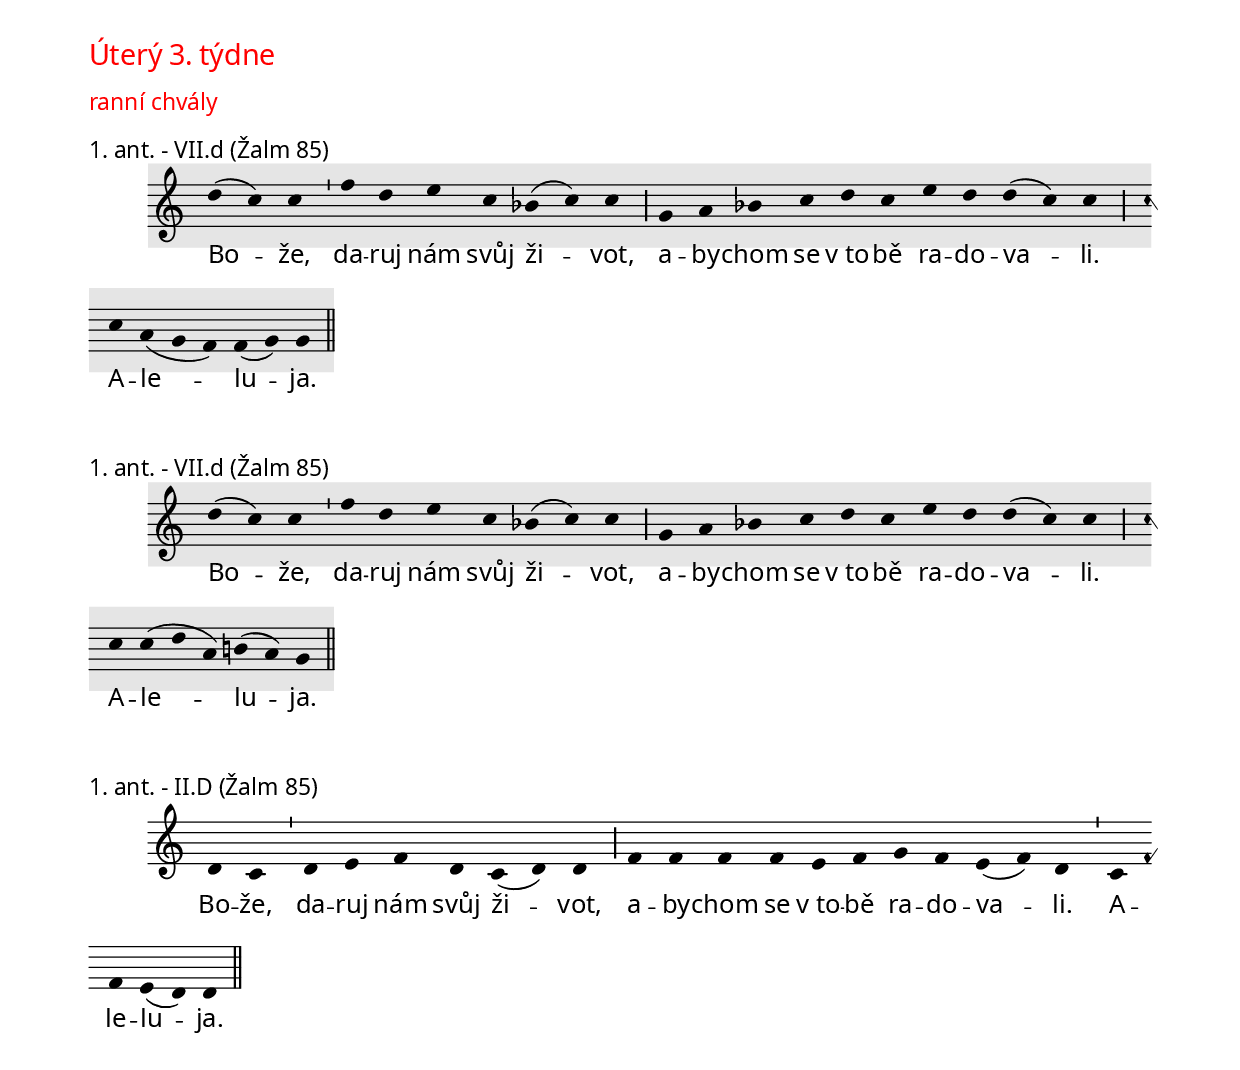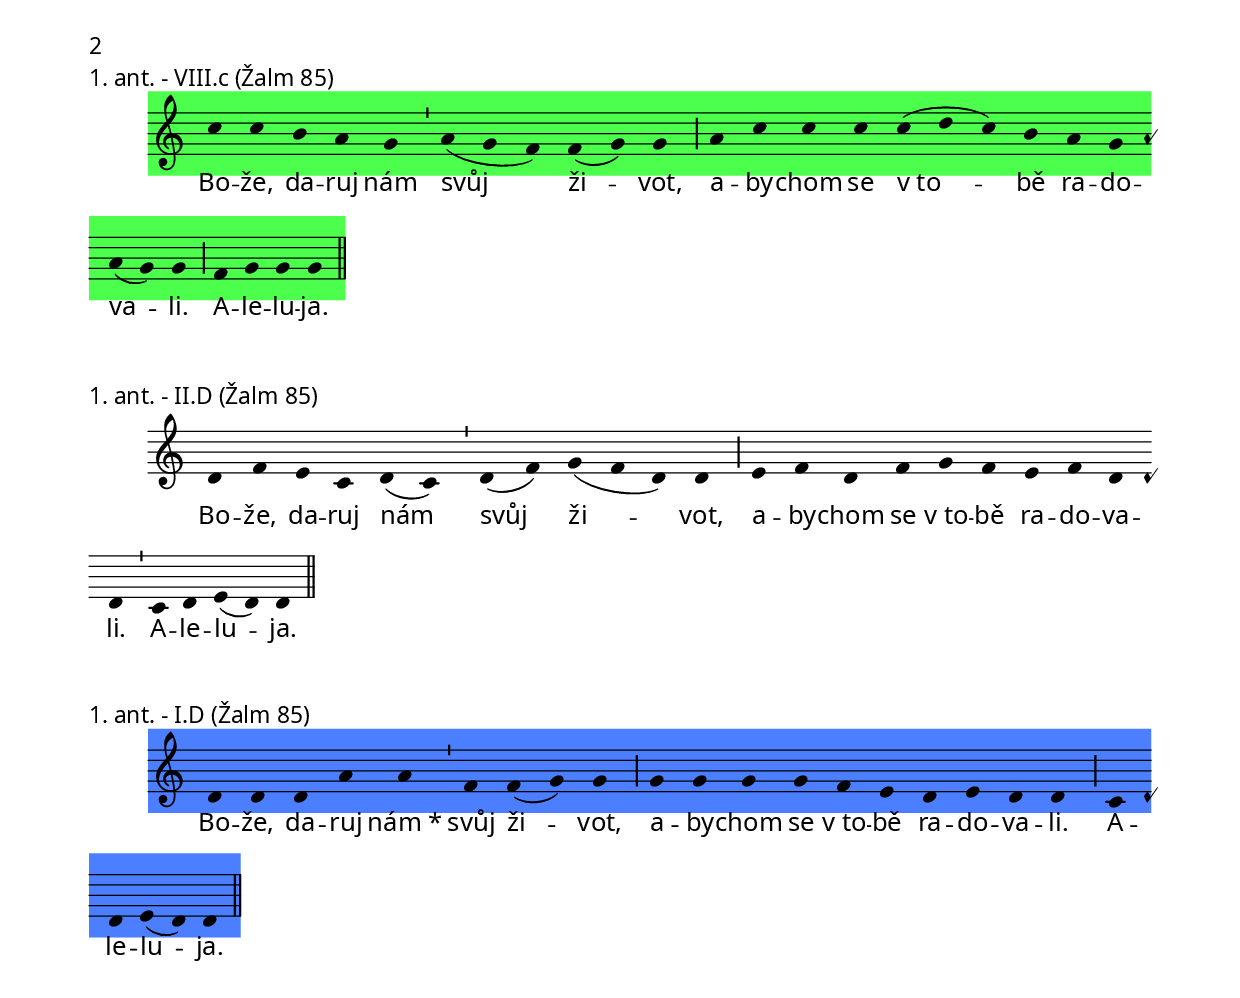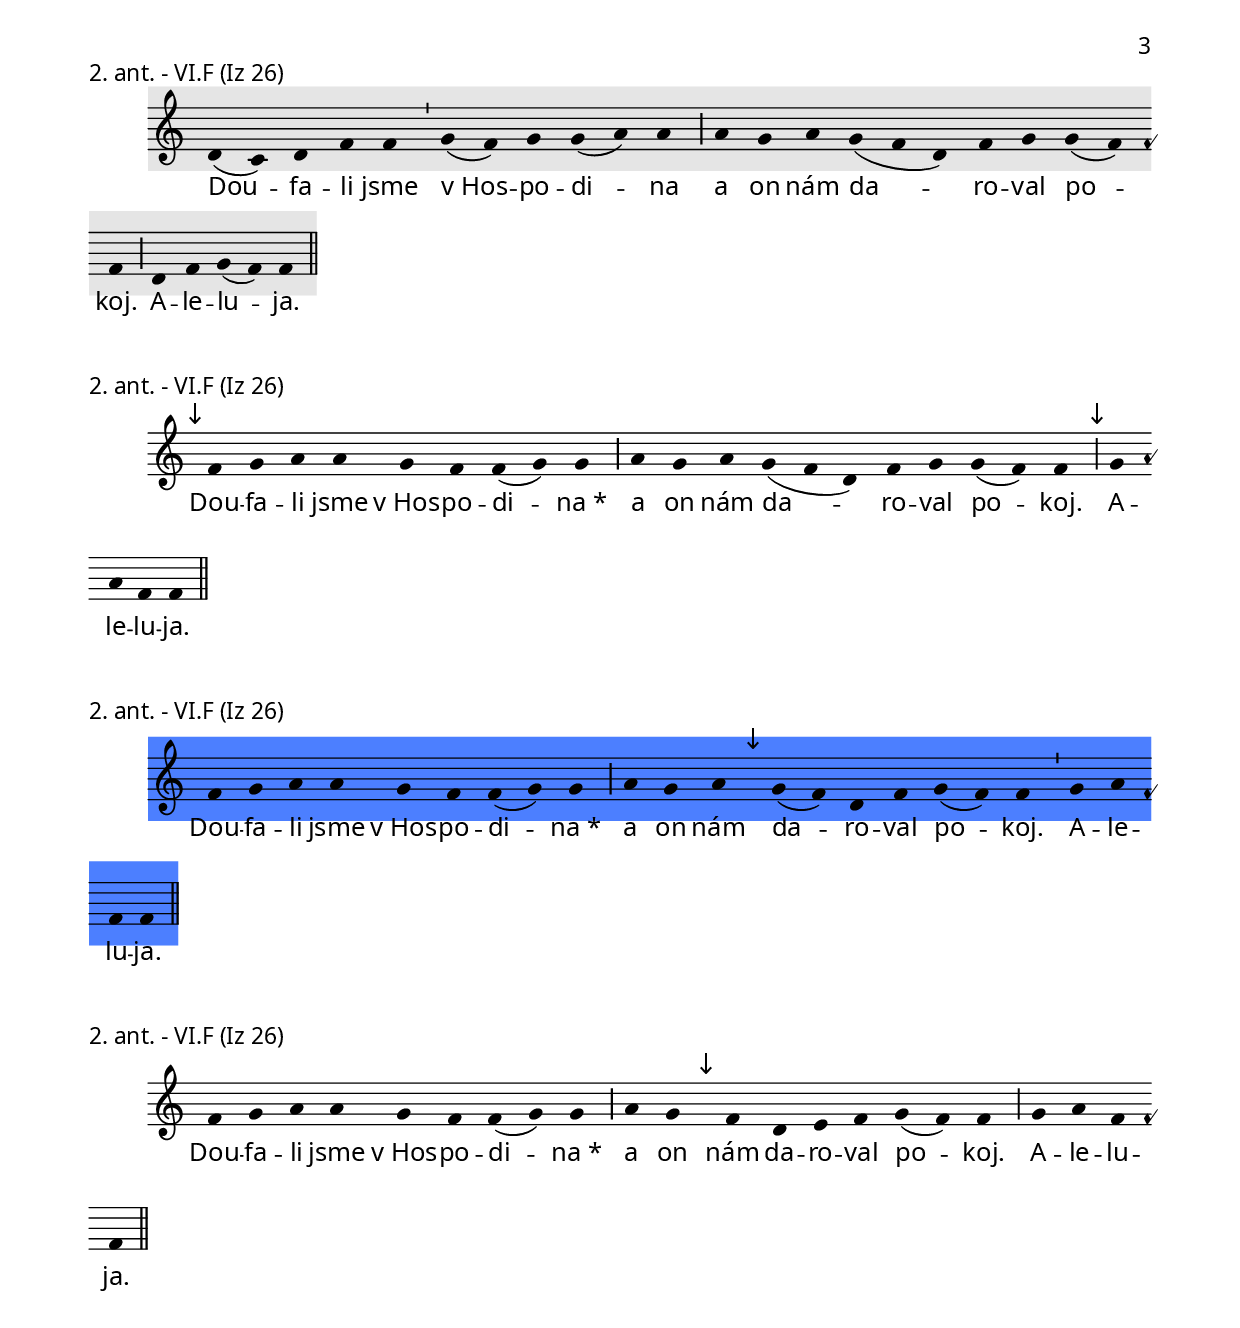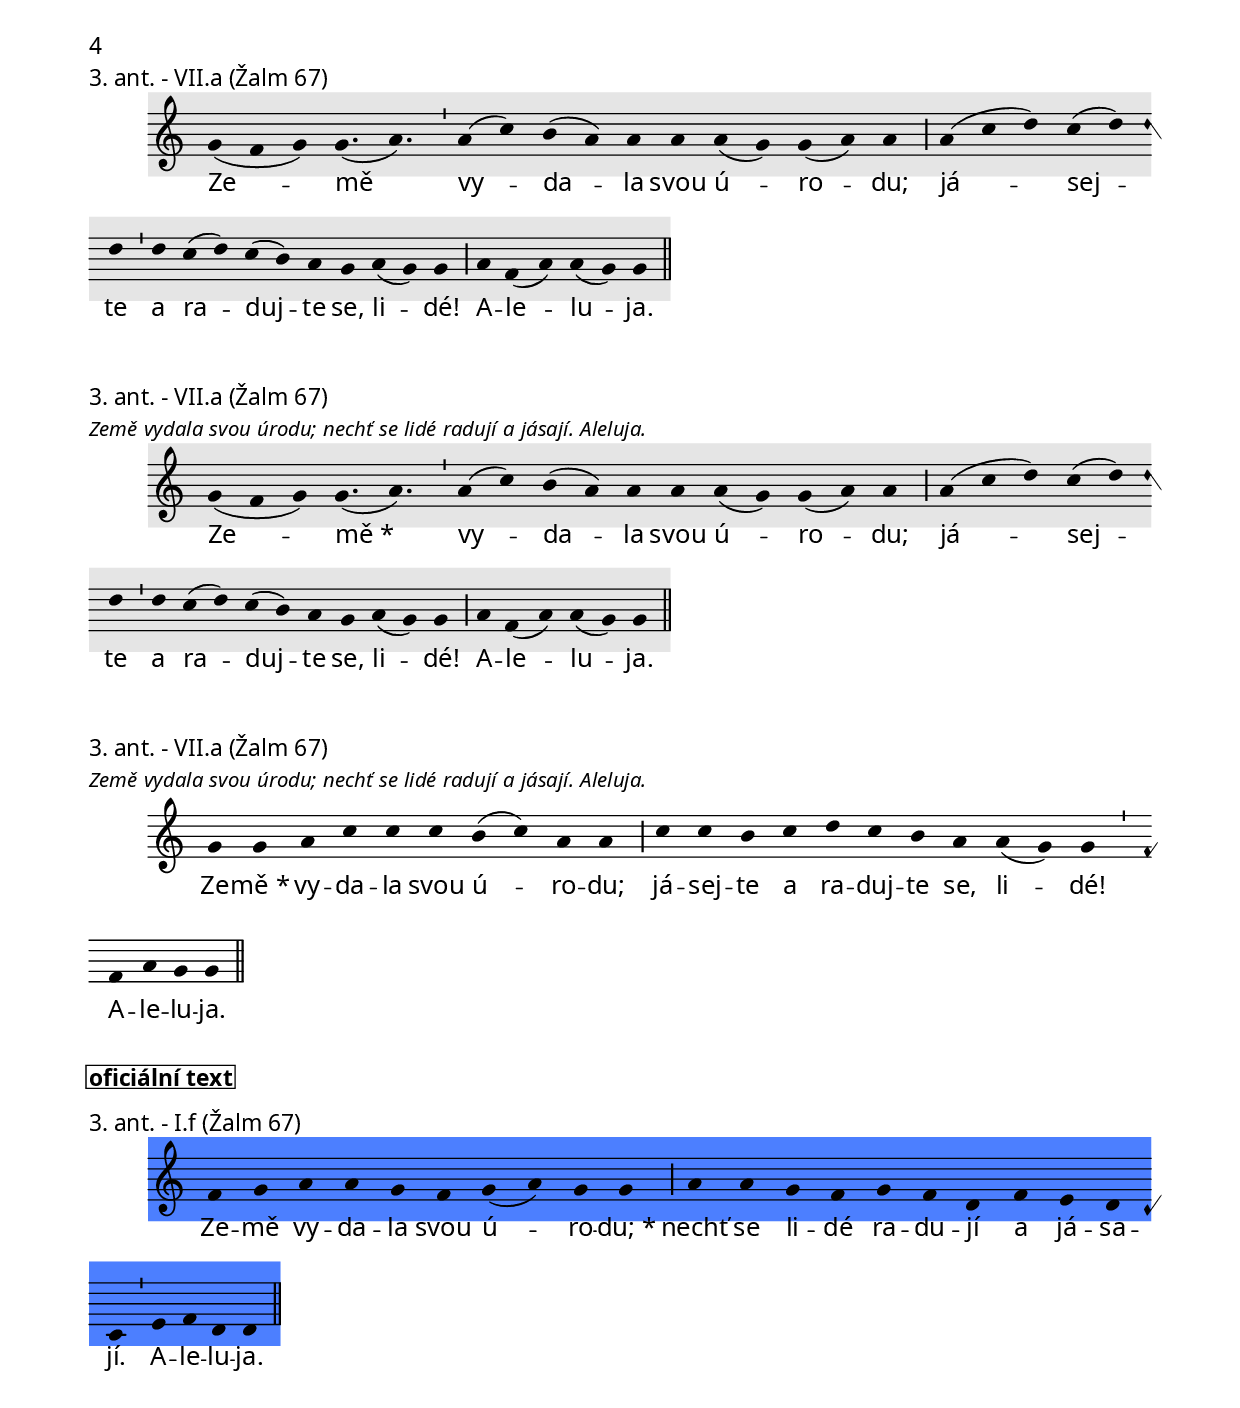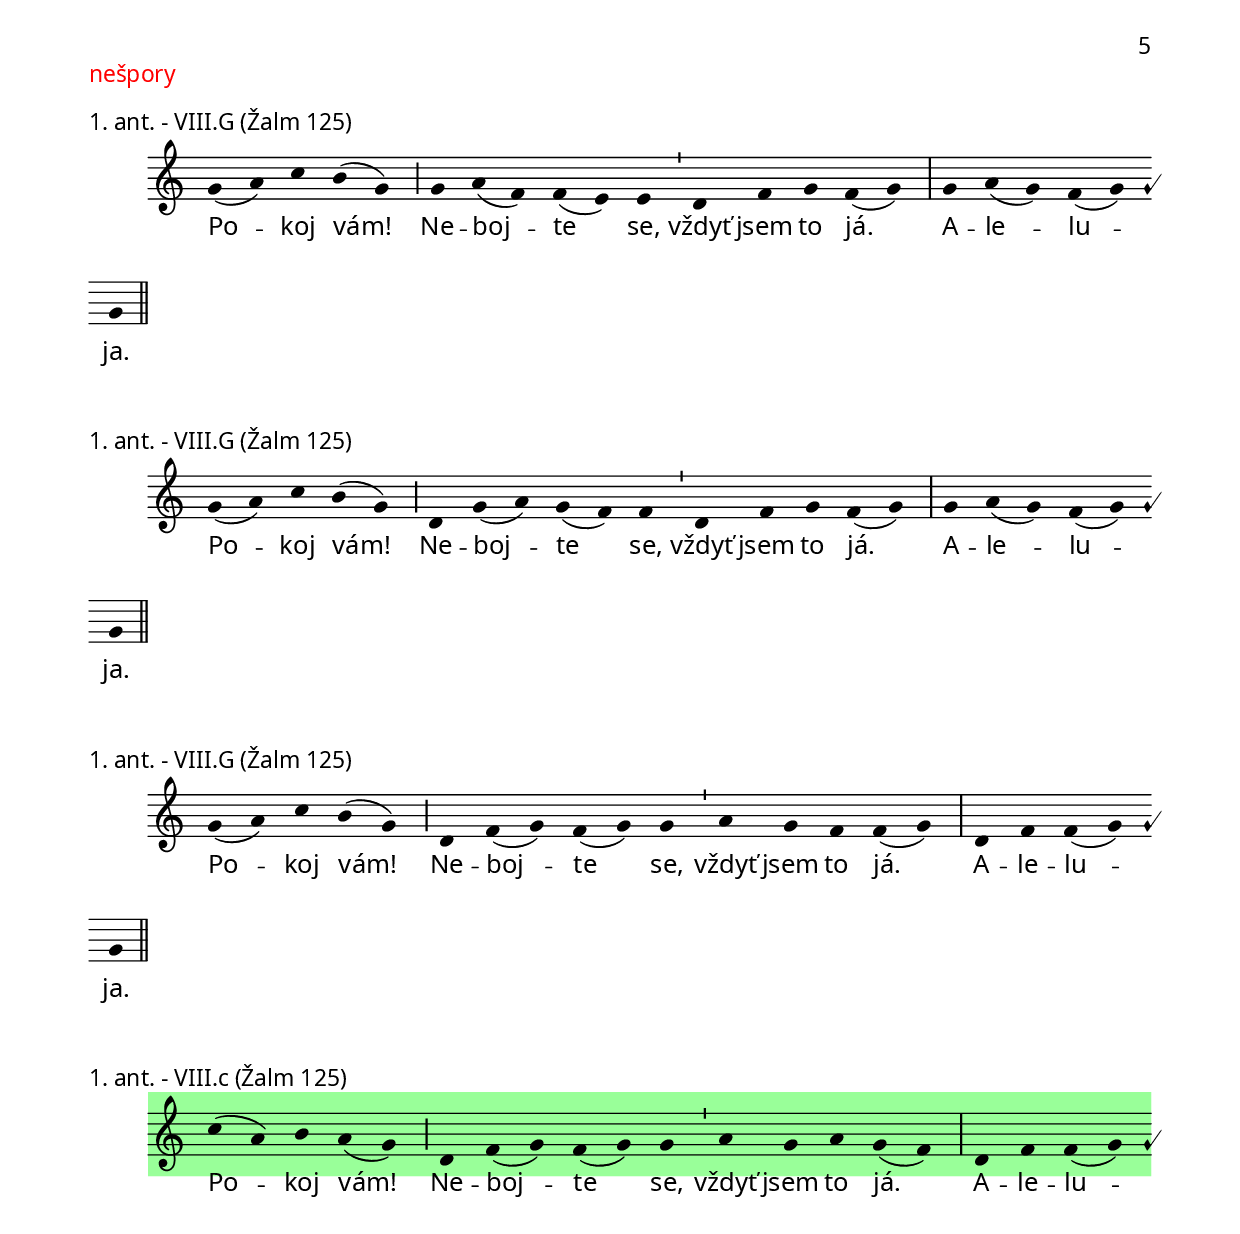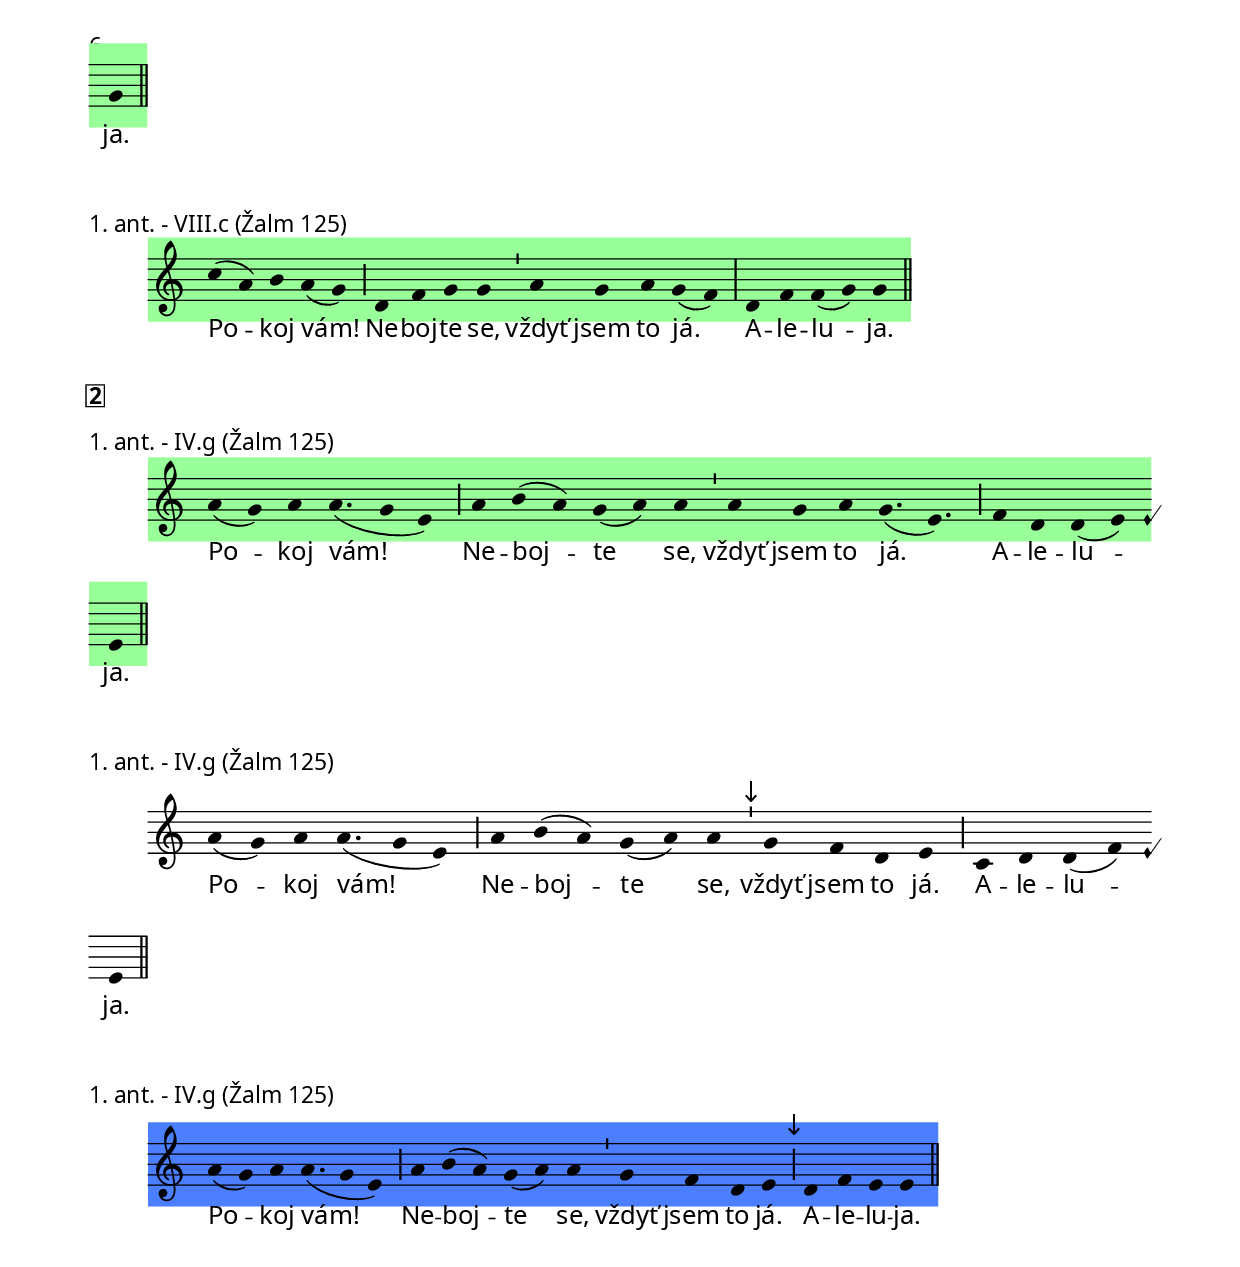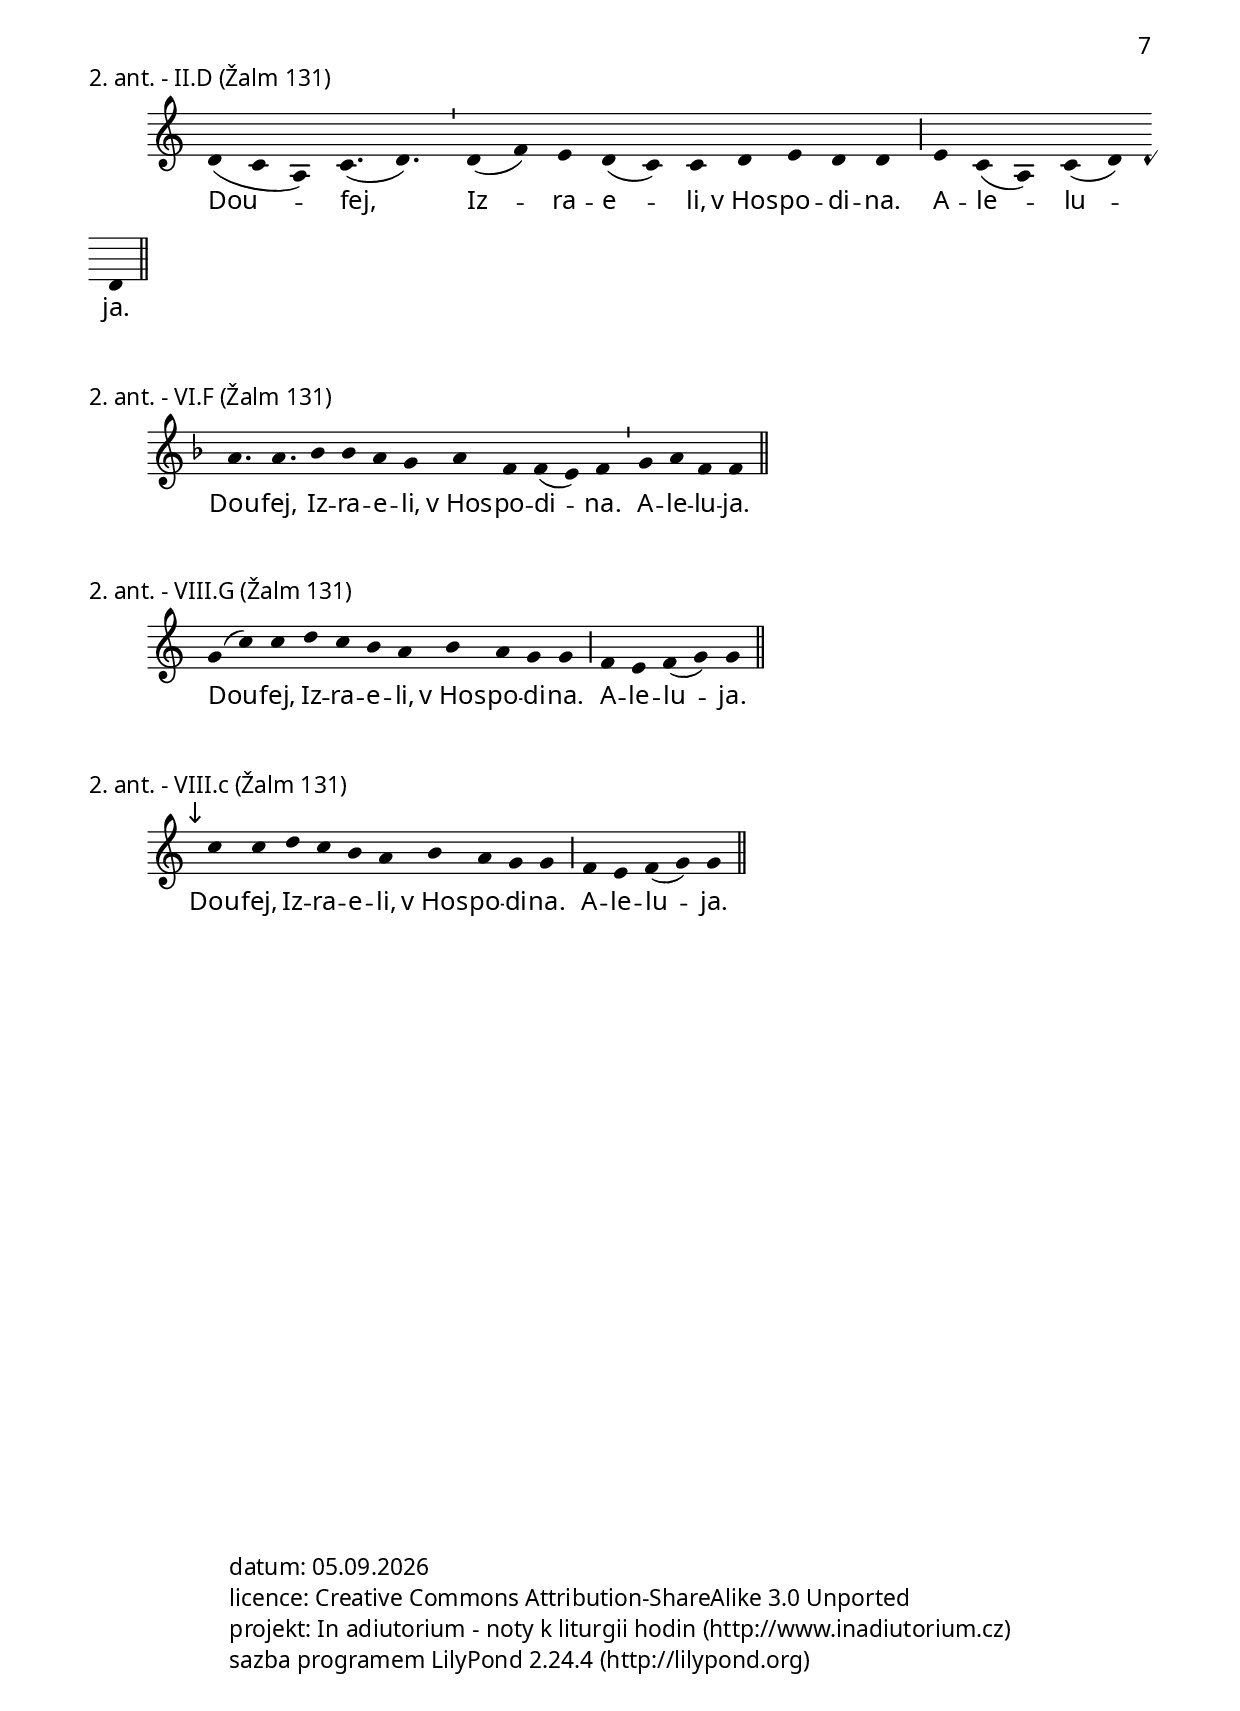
\include "../spolecne.ly"

\markup {\nadpisDen {Úterý 3. týdne}}

\markup {\nadpisHodinka {"ranní chvály"}}

\score {
  \relative c'' {
    \zvyraznovacSedy
    \choralniRezim
    d( c) c \barMin f d e c bes( c) c \barMaior
    g a bes c d c e d d( c) c \barMaior
    c a( g f) f( g) g \barFinalis
  }
  \addlyrics {
    Bo -- že, da -- ruj nám svůj ži -- vot,
    a -- by -- chom se v_to -- bě ra -- do -- va -- li.
    A -- le -- lu -- ja.
  }
  \header {
    quid = "1. ant."
    modus = "VII"
    differentia = "d"
    psalmus = "Žalm 85"
    id = "rch-a1"
    piece = \markup {\sestavTitulek}
  }
}

\score {
  \relative c'' {
    \zvyraznovacSedy
    \choralniRezim
    d( c) c \barMin f d e c bes( c) c \barMaior
    g a bes c d c e d d( c) c \barMaior
    c c( d a) b!( a) g \barFinalis
  }
  \addlyrics {
    Bo -- že, da -- ruj nám svůj ži -- vot,
    a -- by -- chom se v_to -- bě ra -- do -- va -- li.
    A -- le -- lu -- ja.
  }
  \header {
    quid = "1. ant."
    modus = "VII"
    differentia = "d"
    psalmus = "Žalm 85"
    id = "rch-a1"
    placet = "~ líbí se mi, ale špatně se zpívá"
    piece = \markup {\sestavTitulek}
  }
}

\score {
  \relative c' {
    \choralniRezim
    d c \barMin d e f d c( d) d \barMaior
    f f f f e f g f e( f) d \barMin
    c f e( d) d \barFinalis
  }
  \addlyrics {
    Bo -- že, da -- ruj nám svůj ži -- vot,
    a -- by -- chom se v_to -- bě ra -- do -- va -- li.
    A -- le -- lu -- ja.
  }
  \header {
    quid = "1. ant."
    modus = "II"
    differentia = "D"
    psalmus = "Žalm 85"
    id = "rch-a1"
    piece = \markup {\sestavTitulek}
  }
}

\score {
  \relative c'' {
    \zvyraznovacZeleny
    \choralniRezim
    c4 c b a g \barMin
    a( g f) f( g) g \barMaior
    a c c c c( d c) b a g a( g) g \barMaior
    f g g g \barFinalis
  }
  \addlyrics {
    Bo -- že, da -- ruj nám
    svůj ži -- vot,
    a -- by -- chom se v_to -- bě ra -- do -- va -- li.
    A -- le -- lu -- ja.
  }
  \header {
    quid = "1. ant."
    modus = "VIII"
    differentia = "c"
    psalmus = "Žalm 85"
    id = "rch-a1"
    piece = \markup {\sestavTitulek}
  }
}

\score {
  \relative c' {
    \choralniRezim
    d4 f e c d( c) \barMin
    d( f) g( f d) d \barMaior
    e f d f g f e f d d \barMin
    c d e( d) d \barFinalis
  }
  \addlyrics {
    Bo -- že, da -- ruj nám
    svůj ži -- vot,
    a -- by -- chom se v_to -- bě ra -- do -- va -- li.
    A -- le -- lu -- ja.
  }
  \header {
    quid = "1. ant."
    modus = "II"
    differentia = "D"
    psalmus = "Žalm 85"
    id = "rch-a1"
    piece = \markup {\sestavTitulek}
  }
}

\score {
  \relative c' {
    \zvyraznovacModry
    \choralniRezim
    d4 d d a' a \barMin
    f f( g) g \barMaior
    g g g g f e d e d d \barMaior
    c d e( d) d \barFinalis
  }
  \addlyrics {
    Bo -- že, da -- ruj nám_*
    svůj ži -- vot,
    a -- by -- chom se v_to -- bě ra -- do -- va -- li.
    A -- le -- lu -- ja.
  }
  \header {
    quid = "1. ant."
    modus = "I"
    differentia = "D"
    psalmus = "Žalm 85"
    id = "rch-a1"
    piece = \markup {\sestavTitulek}
  }
}

\pageBreak

\score {
  \relative c' {
    \zvyraznovacSedy
    \choralniRezim
    d( c) d f f \barMin g( f) g g( a) a \barMaior
    a g a g( f d) f g g( f) f \barMaior
    d f g( f) f \barFinalis
  }
  \addlyrics {
    Dou -- fa -- li jsme v_Hos -- po -- di -- na
    a on nám da -- ro -- val po -- koj.
    A -- le -- lu -- ja.
  }
  \header {
    quid = "2. ant."
    modus = "VI"
    differentia = "F"
    psalmus = "Iz 26"
    placet = "pro modus VI netypický začátek nepříliš chorálního charakteru, nijak zvlášť hodnotný"
    id = ""
    piece = \markup {\sestavTitulek}
  }
}

\score {
  \relative c' {
    \choralniRezim
    \mark\sipka f4 g a a g f f( g) g \barMaior
    a g a g( f d) f g g( f) f \barMaior
    \mark\sipka g a f f \barFinalis
  }
  \addlyrics {
    Dou -- fa -- li jsme v_Hos -- po -- di -- na_*
    a on nám da -- ro -- val po -- koj.
    A -- le -- lu -- ja.
  }
  \header {
    quid = "2. ant."
    modus = "VI"
    differentia = "F"
    psalmus = "Iz 26"
    id = "rch-a2"
    piece = \markup {\sestavTitulek}
  }
}

\score {
  \relative c' {
    \zvyraznovacModry
    \choralniRezim
    f4 g a a g f f( g) g \barMaior
    a g a \mark\sipka g( f) d f g( f) f \barMin
    g a f f \barFinalis
  }
  \addlyrics {
    Dou -- fa -- li jsme v_Hos -- po -- di -- na_*
    a on nám da -- ro -- val po -- koj.
    A -- le -- lu -- ja.
  }
  \header {
    quid = "2. ant."
    modus = "VI"
    differentia = "F"
    psalmus = "Iz 26"
    id = "rch-a2"
    piece = \markup {\sestavTitulek}
  }
}

\score {
  \relative c' {
    \choralniRezim
    f4 g a a g f f( g) g \barMaior
    a g \mark\sipka f d e f g( f) f \barMaior
    g a f f \barFinalis
  }
  \addlyrics {
    Dou -- fa -- li jsme v_Hos -- po -- di -- na_*
    a on nám da -- ro -- val po -- koj.
    A -- le -- lu -- ja.
  }
  \header {
    quid = "2. ant."
    modus = "VI"
    differentia = "F"
    psalmus = "Iz 26"
    id = "rch-a2"
    piece = \markup {\sestavTitulek}
  }
}

\pageBreak

\score {
  \relative c'' {
    \zvyraznovacSedy
    \choralniRezim
    g4( f g) g4.( a) \barMin a4( c) b( a) a a a( g) g( a) a \barMaior
    a( c d) c( d) d \barMin d c( d) c( b) a g a( g) g \barMaior
    a f( a) a( g) g \barFinalis
  }
  \addlyrics {
    % V breviari hrozny text :(
    % Radsi obetuji doslovnou citaci zalmu a udelam text zpevnejsi:
    Ze -- mě vy -- da -- la svou ú -- ro -- du;
    % nechť se li -- dé ra -- du -- jí a já -- sa -- jí.
    já -- sej -- te a ra -- duj -- te se, li -- dé!
    A -- le -- lu -- ja.
  }
  \header {
    quid = "3. ant."
    modus = "VII"
    differentia = "a"
    psalmus = "Žalm 67"
    id = ""
    piece = \markup {\sestavTitulek}
  }
}

\score {
  \relative c'' {
    \zvyraznovacSedy
    \choralniRezim
    g4( f g) g4.( a) \barMin a4( c) b( a) a a a( g) g( a) a \barMaior
    a( c d) c( d) d \barMin d c( d) c( b) a g a( g) g \barMaior
    a f( a) a( g) g \barFinalis
  }
  \addlyrics {
    Ze -- mě_* vy -- da -- la svou ú -- ro -- du;
    já -- sej -- te a ra -- duj -- te se, li -- dé!
    A -- le -- lu -- ja.
  }
  \header {
    % vyhodou oficialniho textu je doslovna citace zalmu
    % v liturgickem prekladu;
    % je nicmene tak nezpevny, ze jsem se rozhodl pro upravu
    % nicici doslovnost citace
    textus_approbatus = "Země vydala svou úrodu;
    nechť se lidé radují a jásají. Aleluja."
    quid = "3. ant."
    modus = "VII"
    differentia = "a"
    psalmus = "Žalm 67"
    placet = "zkusit zhudebnit doslovné znění"
    id = "rch-a3"
    piece = \markup {\sestavTitulek}
  }
}

\score {
  \relative c'' {
    \choralniRezim
    g4 g a c c c b( c) a a \barMaior
    c c b c d c b a a( g) g \barMin
    f a g g \barFinalis
  }
  \addlyrics {
    Ze -- mě_* vy -- da -- la svou ú -- ro -- du;
    já -- sej -- te a ra -- duj -- te se, li -- dé!
    A -- le -- lu -- ja.
  }
  \header {
    % vyhodou oficialniho textu je doslovna citace zalmu
    % v liturgickem prekladu;
    % je nicmene tak nezpevny, ze jsem se rozhodl pro upravu
    % nicici doslovnost citace
    textus_approbatus = "Země vydala svou úrodu;
    nechť se lidé radují a jásají. Aleluja."
    quid = "3. ant."
    modus = "VII"
    differentia = "a"
    psalmus = "Žalm 67"
    id = "rch-a3"
    piece = \markup {\sestavTitulek}
  }
}

\markup\nadpisSkupiny "oficiální text"

\score {
  \relative c' {
    \zvyraznovacModry
    \choralniRezim
    f4 g a a g f g( a) g g \barMaior
    a a g f g f d f e d c \barMin
    e f d d \barFinalis
  }
  \addlyrics {
    Ze -- mě vy -- da -- la svou ú -- ro -- du;_*
    nechť se li -- dé ra -- du -- jí a já -- sa -- jí.
    A -- le -- lu -- ja.
  }
  \header {
    quid = "3. ant."
    modus = "I"
    differentia = "f"
    psalmus = "Žalm 67"
    id = "rch-a3"
    piece = \markup {\sestavTitulek}
  }
}

\pageBreak

\markup {\nadpisHodinka {"nešpory"}}

\score {
  \relative c'' {
    \choralniRezim
    g4( a) c b( g) \barMaior
    g a( f) f( e) e \barMin
    d f g f( g) \barMax
    g a( g) f( g) g \barFinalis
  }
  \addlyrics {
    Po -- koj vám!
    Ne -- boj -- te se, vždyť jsem to já.
    A -- le -- lu -- ja.
  }
  \header {
    quid = "1. ant."
    modus = "VIII"
    differentia = "G"
    psalmus = "Žalm 125"
    id = ""
    fons = "závěr: Velikonoční oktáv, čtvrtek, ad Magnificat"
    piece = \markup {\sestavTitulek}
  }
}

\score {
  \relative c'' {
    \choralniRezim
    g4( a) c b( g) \barMaior
    d g( a) g( f) f \barMin
    d f g f( g) \barMax
    g a( g) f( g) g \barFinalis
  }
  \addlyrics {
    Po -- koj vám!
    Ne -- boj -- te se, vždyť jsem to já.
    A -- le -- lu -- ja.
  }
  \header {
    quid = "1. ant."
    modus = "VIII"
    differentia = "G"
    psalmus = "Žalm 125"
    id = ""
    fons = "závěr: Velikonoční oktáv, čtvrtek, ad Magnificat"
    piece = \markup {\sestavTitulek}
  }
}

\score {
  \relative c'' {
    \choralniRezim
    g4( a) c b( g) \barMaior
    d f( g) f( g) g \barMin
    a g f f( g) \barMax
    d f f( g) g \barFinalis
  }
  \addlyrics {
    Po -- koj vám!
    Ne -- boj -- te se, vždyť jsem to já.
    A -- le -- lu -- ja.
  }
  \header {
    quid = "1. ant."
    modus = "VIII"
    differentia = "G"
    psalmus = "Žalm 125"
    id = ""
    piece = \markup {\sestavTitulek}
  }
}

\score {
  \relative c'' {
    \zvyraznovacZelenyII
    \choralniRezim
    c( a) b a( g) \barMaior
    d f( g) f( g) g \barMin
    a g a g( f) \barMax
    d f f( g) g \barFinalis
  }
  \addlyrics {
    Po -- koj vám!
    Ne -- boj -- te se, vždyť jsem to já.
    A -- le -- lu -- ja.
  }
  \header {
    quid = "1. ant."
    modus = "VIII"
    differentia = "c"
    psalmus = "Žalm 125"
    id = ""
    piece = \markup {\sestavTitulek}
  }
}

\score {
  \relative c'' {
    \zvyraznovacZelenyII
    \choralniRezim
    c( a) b a( g) \barMaior
    d f g g \barMin
    a g a g( f) \barMax
    d f f( g) g \barFinalis
  }
  \addlyrics {
    Po -- koj vám!
    Ne -- boj -- te se, vždyť jsem to já.
    A -- le -- lu -- ja.
  }
  \header {
    quid = "1. ant."
    modus = "VIII"
    differentia = "c"
    psalmus = "Žalm 125"
    id = ""
    piece = \markup {\sestavTitulek}
  }
}

\markup\nadpisSkupiny{2}

\score {
  \relative c'' {
    \zvyraznovacZelenyII
    \choralniRezim
    a4( g) a a4.( g4 e) \barMaior
    a b( a) g( a) a \barMin a g a g4.( e) \barMaior
    f4 d d( e) e \barFinalis
  }
  \addlyrics {
    Po -- koj vám!
    Ne -- boj -- te se, vždyť jsem to já.
    A -- le -- lu -- ja.
  }
  \header {
    quid = "1. ant."
    modus = "IV"
    differentia = "g"
    psalmus = "Žalm 125"
    id = ""
    piece = \markup {\sestavTitulek}
  }
}

\score {
  \relative c'' {
    \choralniRezim
    a4( g) a a4.( g4 e) \barMaior
    a b( a) g( a) a \barMin \mark\sipka g f d e \barMaior
    c d d( f) e \barFinalis
  }
  \addlyrics {
    Po -- koj vám!
    Ne -- boj -- te se, vždyť jsem to já.
    A -- le -- lu -- ja.
  }
  \header {
    quid = "1. ant."
    modus = "IV"
    differentia = "g"
    psalmus = "Žalm 125"
    id = ""
    piece = \markup {\sestavTitulek}
  }
}

\score {
  \relative c'' {
    \zvyraznovacModry
    \choralniRezim
    a4( g) a a4.( g4 e) \barMaior
    a b( a) g( a) a \barMin g f d e \barMaior
    \mark\sipka d f e e \barFinalis
  }
  \addlyrics {
    Po -- koj vám!
    Ne -- boj -- te se, vždyť jsem to já.
    A -- le -- lu -- ja.
  }
  \header {
    quid = "1. ant."
    modus = "IV"
    differentia = "g"
    psalmus = "Žalm 125"
    id = "ne-a1"
    piece = \markup {\sestavTitulek}
  }
}

\pageBreak

\score {
  \relative c' {
    \choralniRezim
    d( c a) c4.( d) \barMin d4( f) e d( c) c d e d d \barMaior
    e c( a) c( d) d \barFinalis
  }
  \addlyrics {
    Dou -- fej, Iz -- ra -- e -- li, v_Hos -- po -- di -- na.
    A -- le -- lu -- ja.
  }
  \header {
    quid = "2. ant."
    modus = "II"
    differentia = "D"
    psalmus = "Žalm 131"
    id = "ne-a2"
    placet = "~"
    piece = \markup {\sestavTitulek}
  }
}

\score {
  \relative c'' {
    \choralniRezim
    \key f \major
    a4. a bes4 bes a g a f f( e) f \barMin
    g a f f \barFinalis
  }
  \addlyrics {
    Dou -- fej, Iz -- ra -- e -- li, v_Hos -- po -- di -- na.
    A -- le -- lu -- ja.
  }
  \header {
    quid = "2. ant."
    modus = "VI"
    differentia = "F"
    psalmus = "Žalm 131"
    id = "ne-a2"
    piece = \markup {\sestavTitulek}
  }
}

\score {
  \relative c'' {
    \choralniRezim
    g4( c) c d c b a b a g g \barMaior
    f e f( g) g \barFinalis
  }
  \addlyrics {
    Dou -- fej, Iz -- ra -- e -- li, v_Hos -- po -- di -- na.
    A -- le -- lu -- ja.
  }
  \header {
    quid = "2. ant."
    modus = "VIII"
    differentia = "G"
    psalmus = "Žalm 131"
    id = "ne-a2"
    piece = \markup {\sestavTitulek}
  }
}

\score {
  \relative c'' {
    \choralniRezim
    \mark\sipka c4 c d c b a b a g g \barMaior
    f e f( g) g \barFinalis
  }
  \addlyrics {
    Dou -- fej, Iz -- ra -- e -- li, v_Hos -- po -- di -- na.
    A -- le -- lu -- ja.
  }
  \header {
    quid = "2. ant."
    modus = "VIII"
    differentia = "c"
    psalmus = "Žalm 131"
    id = "ne-a2"
    piece = \markup {\sestavTitulek}
  }
}

%\score { \velikTIuteryNespAntIII }